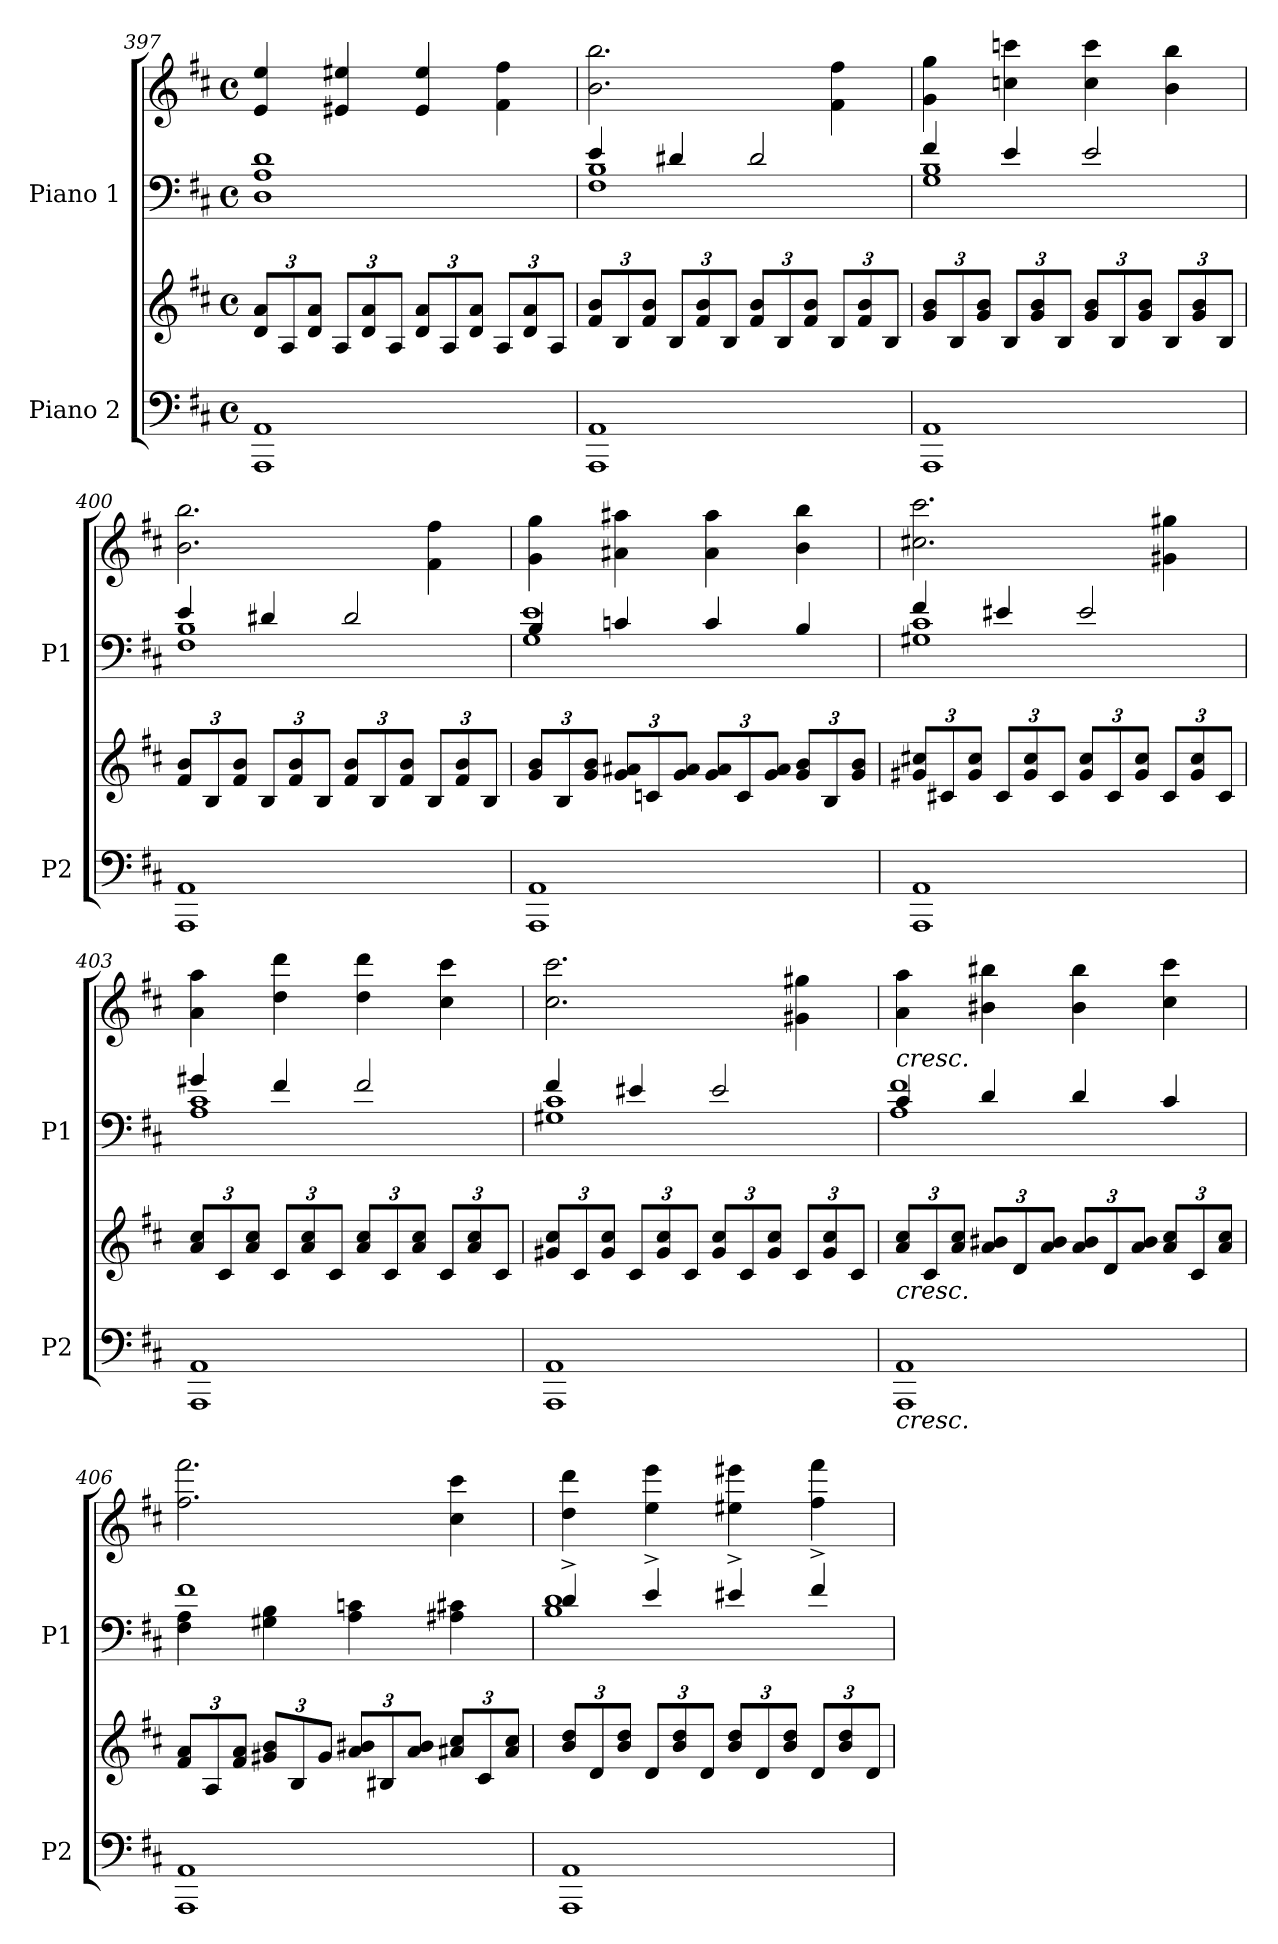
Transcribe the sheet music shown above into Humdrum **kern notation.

**kern	**kern	**kern	**kern
*part2	*part2	*part1	*part1
*staff4	*staff3	*staff2	*staff1
*I"Piano 2	*	*I"Piano 1	*
*I'P2	*	*I'P1	*
!!LO:LB:g=z
*clefF4	*clefG2	*clefF4	*clefG2
*k[f#c#]	*k[f#c#]	*k[f#c#]	*k[f#c#]
*M4/4	*M4/4	*M4/4	*M4/4
*met(c)	*met(c)	*met(c)	*met(c)
*	*Xbrackettup	*	*
=397	=397	=397	=397
1AAA 1AA	12d/ 12a/L	1D 1A 1d	4e/ 4ee/
.	12A/	.	.
.	12d/ 12a/J	.	.
.	12A/L	.	4e#X/ 4ee#X/
.	12d/ 12a/	.	.
.	12A/J	.	.
.	12d/ 12a/L	.	4e#/ 4ee#/
.	12A/	.	.
.	12d/ 12a/J	.	.
.	12A/L	.	4f#\ 4ff#\
.	12d/ 12a/	.	.
.	12A/J	.	.
=398	=398	=398	=398
*	*	*^	*
1AAA 1AA	12f#/ 12b/L	4e/	1F# 1B	2.b\ 2.bb\
.	12B/	.	.	.
.	12f#/ 12b/J	.	.	.
.	12B/L	4d#X/	.	.
.	12f#/ 12b/	.	.	.
.	12B/J	.	.	.
.	12f#/ 12b/L	2d#/	.	.
.	12B/	.	.	.
.	12f#/ 12b/J	.	.	.
.	12B/L	.	.	4f#\ 4ff#\
.	12f#/ 12b/	.	.	.
.	12B/J	.	.	.
=399	=399	=399	=399	=399
1AAA 1AA	12g/ 12b/L	4f#/	1G 1B	4g\ 4gg\
.	12B/	.	.	.
.	12g/ 12b/J	.	.	.
.	12B/L	4e/	.	4ccn\ 4cccn\
.	12g/ 12b/	.	.	.
.	12B/J	.	.	.
.	12g/ 12b/L	2e/	.	4cc\ 4ccc\
.	12B/	.	.	.
.	12g/ 12b/J	.	.	.
.	12B/L	.	.	4b\ 4bb\
.	12g/ 12b/	.	.	.
.	12B/J	.	.	.
!!LO:LB:g=z
=400	=400	=400	=400	=400
1AAA 1AA	12f#/ 12b/L	4e/	1F# 1B	2.b\ 2.bb\
.	12B/	.	.	.
.	12f#/ 12b/J	.	.	.
.	12B/L	4d#X/	.	.
.	12f#/ 12b/	.	.	.
.	12B/J	.	.	.
.	12f#/ 12b/L	2d#/	.	.
.	12B/	.	.	.
.	12f#/ 12b/J	.	.	.
.	12B/L	.	.	4f#\ 4ff#\
.	12f#/ 12b/	.	.	.
.	12B/J	.	.	.
=401	=401	=401	=401	=401
1AAA 1AA	12g/ 12b/L	4B/	1G 1e	4g\ 4gg\
.	12B/	.	.	.
.	12g/ 12b/J	.	.	.
.	12g/ 12a#X/L	4cn/	.	4a#X\ 4aa#X\
.	12cn/	.	.	.
.	12g/ 12a#/J	.	.	.
.	12g/ 12a#/L	4c/	.	4a#\ 4aa#\
.	12c/	.	.	.
.	12g/ 12a#/J	.	.	.
.	12g/ 12b/L	4B/	.	4b\ 4bb\
.	12B/	.	.	.
.	12g/ 12b/J	.	.	.
=402	=402	=402	=402	=402
1AAA 1AA	12g#X/ 12cc#X/L	4f#/	1G#X 1c#	2.cc#X\ 2.ccc#\
.	12c#X/	.	.	.
.	12g#/ 12cc#/J	.	.	.
.	12c#/L	4e#X/	.	.
.	12g#/ 12cc#/	.	.	.
.	12c#/J	.	.	.
.	12g#/ 12cc#/L	2e#/	.	.
.	12c#/	.	.	.
.	12g#/ 12cc#/J	.	.	.
.	12c#/L	.	.	4g#X\ 4gg#X\
.	12g#/ 12cc#/	.	.	.
.	12c#/J	.	.	.
!!LO:PB:g=z
=403	=403	=403	=403	=403
1AAA 1AA	12a/ 12cc#/L	4g#X/	1A 1c#	4a\ 4aa\
.	12c#/	.	.	.
.	12a/ 12cc#/J	.	.	.
.	12c#/L	4f#/	.	4dd\ 4ddd\
.	12a/ 12cc#/	.	.	.
.	12c#/J	.	.	.
.	12a/ 12cc#/L	2f#/	.	4dd\ 4ddd\
.	12c#/	.	.	.
.	12a/ 12cc#/J	.	.	.
.	12c#/L	.	.	4cc#\ 4ccc#\
.	12a/ 12cc#/	.	.	.
.	12c#/J	.	.	.
=404	=404	=404	=404	=404
1AAA 1AA	12g#X/ 12cc#/L	4f#/	1G#X 1c#	2.cc#\ 2.ccc#\
.	12c#/	.	.	.
.	12g#/ 12cc#/J	.	.	.
.	12c#/L	4e#X/	.	.
.	12g#/ 12cc#/	.	.	.
.	12c#/J	.	.	.
.	12g#/ 12cc#/L	2e#/	.	.
.	12c#/	.	.	.
.	12g#/ 12cc#/J	.	.	.
.	12c#/L	.	.	4g#X\ 4gg#X\
.	12g#/ 12cc#/	.	.	.
.	12c#/J	.	.	.
=405	=405	=405	=405	=405
!	!	!	!	!LO:TX:b:i:t=cresc.
!	!LO:TX:b:i:t=cresc.	!	!	!
!LO:TX:b:i:t=cresc.	!	!	!	!
1AAA 1AA	12a/ 12cc#/L	4c#/	1A 1f#	4a\ 4aa\
.	12c#/	.	.	.
.	12a/ 12cc#/J	.	.	.
.	12a/ 12b#X/L	4d/	.	4b#X\ 4bb#X\
.	12d/	.	.	.
.	12a/ 12b#/J	.	.	.
.	12a/ 12b#/L	4d/	.	4b#\ 4bb#\
.	12d/	.	.	.
.	12a/ 12b#/J	.	.	.
.	12a/ 12cc#/L	4c#/	.	4cc#\ 4ccc#\
.	12c#/	.	.	.
.	12a/ 12cc#/J	.	.	.
!!LO:LB:g=z
=406	=406	=406	=406	=406
1AAA 1AA	12f#/ 12a/L	1f#	4F#\ 4A\	2.ff#\ 2.fff#\
.	12A/	.	.	.
.	12f#/ 12a/J	.	.	.
.	12g#X/ 12b/L	.	4G#X\ 4B\	.
.	12B/	.	.	.
.	12g#/J	.	.	.
.	12a/ 12b#X/L	.	4A\ 4cn\	.
.	12B#X/	.	.	.
.	12a/ 12b#/J	.	.	.
.	12a#X/ 12cc#/L	.	4A#X\ 4c#X\	4cc#\ 4ccc#\
.	12c#/	.	.	.
.	12a#/ 12cc#/J	.	.	.
=407	=407	=407	=407	=407
1AAA 1AA	12b/ 12dd/L	4d^/	1B 1d	4dd\ 4ddd\
.	12d/	.	.	.
.	12b/ 12dd/J	.	.	.
.	12d/L	4e^/	.	4ee\ 4eee\
.	12b/ 12dd/	.	.	.
.	12d/J	.	.	.
.	12b/ 12dd/L	4e#X^/	.	4ee#X\ 4eee#X\
.	12d/	.	.	.
.	12b/ 12dd/J	.	.	.
.	12d/L	4f#^/	.	4ff#\ 4fff#\
.	12b/ 12dd/	.	.	.
.	12d/J	.	.	.
*	*	*v	*v	*
=	=	=	=
*-	*-	*-	*-
